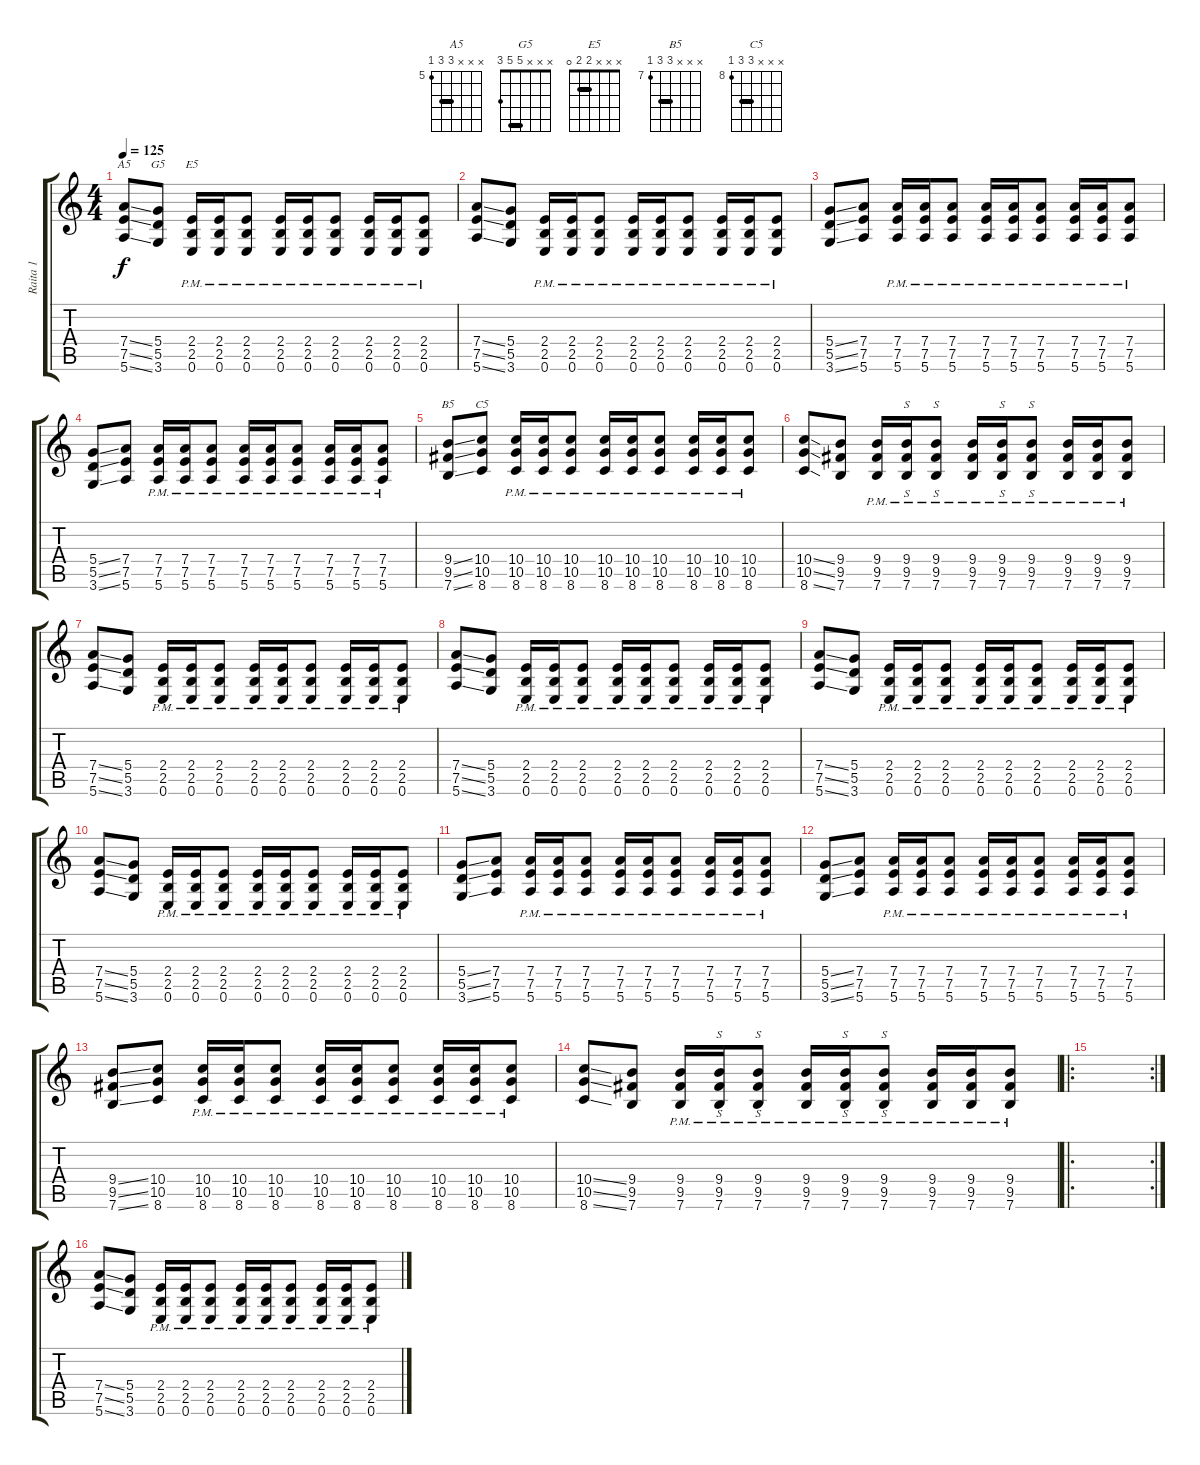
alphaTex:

\track ("Raita 1" "Raita 1") {instrument distortionguitar}
\staff {score tabs}
\tuning (E4 B3 G3 D3 A2 E2) {hide}
\chord ("A5" x x x 7 7 5) {firstfret 5 barre 7}
\chord ("G5" x x x 5 5 3) {barre 5}
\chord ("E5" x x x 2 2 0) {barre 2}
\chord ("B5" x x x 9 9 7) {firstfret 7 barre 9}
\chord ("C5" x x x 10 10 8) {firstfret 8 barre 10}
\ts (4 4)
\tempo 125
\clef g2
\ks c
(7.4{ss} 7.5{ss} 5.6{ss}).8{ch "A5" dy f} (5.4 5.5 3.6).8{ch "G5"} (2.4{pm} 2.5{pm} 0.6{pm}).16{ch "E5"} (2.4{pm} 2.5{pm} 0.6{pm}).16 (2.4{pm} 2.5{pm} 0.6{pm}).8 (2.4{pm} 2.5{pm} 0.6{pm}).16 (2.4{pm} 2.5{pm} 0.6{pm}).16 (2.4{pm} 2.5{pm} 0.6{pm}).8 (2.4{pm} 2.5{pm} 0.6{pm}).16 (2.4{pm} 2.5{pm} 0.6{pm}).16 (2.4{pm} 2.5{pm} 0.6{pm}).8 |
(7.4{ss} 7.5{ss} 5.6{ss}).8 (5.4 5.5 3.6).8 (2.4{pm} 2.5{pm} 0.6{pm}).16 (2.4{pm} 2.5{pm} 0.6{pm}).16 (2.4{pm} 2.5{pm} 0.6{pm}).8 (2.4{pm} 2.5{pm} 0.6{pm}).16 (2.4{pm} 2.5{pm} 0.6{pm}).16 (2.4{pm} 2.5{pm} 0.6{pm}).8 (2.4{pm} 2.5{pm} 0.6{pm}).16 (2.4{pm} 2.5{pm} 0.6{pm}).16 (2.4{pm} 2.5{pm} 0.6{pm}).8 |
(5.4{ss} 5.5{ss} 3.6{ss}).8 (7.4 7.5 5.6).8 (7.4{pm} 7.5{pm} 5.6{pm}).16 (7.4{pm} 7.5{pm} 5.6{pm}).16 (7.4{pm} 7.5{pm} 5.6{pm}).8 (7.4{pm} 7.5{pm} 5.6{pm}).16 (7.4{pm} 7.5{pm} 5.6{pm}).16 (7.4{pm} 7.5{pm} 5.6{pm}).8 (7.4{pm} 7.5{pm} 5.6{pm}).16 (7.4{pm} 7.5{pm} 5.6{pm}).16 (7.4{pm} 7.5{pm} 5.6{pm}).8 |
(5.4{ss} 5.5{ss} 3.6{ss}).8 (7.4 7.5 5.6).8 (7.4{pm} 7.5{pm} 5.6{pm}).16 (7.4{pm} 7.5{pm} 5.6{pm}).16 (7.4{pm} 7.5{pm} 5.6{pm}).8 (7.4{pm} 7.5{pm} 5.6{pm}).16 (7.4{pm} 7.5{pm} 5.6{pm}).16 (7.4{pm} 7.5{pm} 5.6{pm}).8 (7.4{pm} 7.5{pm} 5.6{pm}).16 (7.4{pm} 7.5{pm} 5.6{pm}).16 (7.4{pm} 7.5{pm} 5.6{pm}).8 |
(9.4{ss} 9.5{ss} 7.6{ss}).8{ch "B5"} (10.4 10.5 8.6).8{ch "C5"} (10.4{pm} 10.5{pm} 8.6{pm}).16 (10.4{pm} 10.5{pm} 8.6{pm}).16 (10.4{pm} 10.5{pm} 8.6{pm}).8 (10.4{pm} 10.5{pm} 8.6{pm}).16 (10.4{pm} 10.5{pm} 8.6{pm}).16 (10.4{pm} 10.5{pm} 8.6{pm}).8 (10.4{pm} 10.5{pm} 8.6{pm}).16 (10.4{pm} 10.5{pm} 8.6{pm}).16 (10.4{pm} 10.5{pm} 8.6{pm}).8 |
(10.4{ss} 10.5{ss} 8.6{ss}).8 (9.4 9.5 7.6).8 (9.4{pm} 9.5{pm} 7.6{pm}).16 (9.4{pm} 9.5{pm} 7.6{pm}).16{s} (9.4{pm} 9.5{pm} 7.6{pm}).8{s} (9.4{pm} 9.5{pm} 7.6{pm}).16 (9.4{pm} 9.5{pm} 7.6{pm}).16{s} (9.4{pm} 9.5{pm} 7.6{pm}).8{s} (9.4{pm} 9.5{pm} 7.6{pm}).16 (9.4{pm} 9.5{pm} 7.6{pm}).16 (9.4{pm} 9.5{pm} 7.6{pm}).8 |
(7.4{ss} 7.5{ss} 5.6{ss}).8 (5.4 5.5 3.6).8 (2.4{pm} 2.5{pm} 0.6{pm}).16 (2.4{pm} 2.5{pm} 0.6{pm}).16 (2.4{pm} 2.5{pm} 0.6{pm}).8 (2.4{pm} 2.5{pm} 0.6{pm}).16 (2.4{pm} 2.5{pm} 0.6{pm}).16 (2.4{pm} 2.5{pm} 0.6{pm}).8 (2.4{pm} 2.5{pm} 0.6{pm}).16 (2.4{pm} 2.5{pm} 0.6{pm}).16 (2.4{pm} 2.5{pm} 0.6{pm}).8 |
(7.4{ss} 7.5{ss} 5.6{ss}).8 (5.4 5.5 3.6).8 (2.4{pm} 2.5{pm} 0.6{pm}).16 (2.4{pm} 2.5{pm} 0.6{pm}).16 (2.4{pm} 2.5{pm} 0.6{pm}).8 (2.4{pm} 2.5{pm} 0.6{pm}).16 (2.4{pm} 2.5{pm} 0.6{pm}).16 (2.4{pm} 2.5{pm} 0.6{pm}).8 (2.4{pm} 2.5{pm} 0.6{pm}).16 (2.4{pm} 2.5{pm} 0.6{pm}).16 (2.4{pm} 2.5{pm} 0.6{pm}).8 |
(7.4{ss} 7.5{ss} 5.6{ss}).8 (5.4 5.5 3.6).8 (2.4{pm} 2.5{pm} 0.6{pm}).16 (2.4{pm} 2.5{pm} 0.6{pm}).16 (2.4{pm} 2.5{pm} 0.6{pm}).8 (2.4{pm} 2.5{pm} 0.6{pm}).16 (2.4{pm} 2.5{pm} 0.6{pm}).16 (2.4{pm} 2.5{pm} 0.6{pm}).8 (2.4{pm} 2.5{pm} 0.6{pm}).16 (2.4{pm} 2.5{pm} 0.6{pm}).16 (2.4{pm} 2.5{pm} 0.6{pm}).8 |
(7.4{ss} 7.5{ss} 5.6{ss}).8 (5.4 5.5 3.6).8 (2.4{pm} 2.5{pm} 0.6{pm}).16 (2.4{pm} 2.5{pm} 0.6{pm}).16 (2.4{pm} 2.5{pm} 0.6{pm}).8 (2.4{pm} 2.5{pm} 0.6{pm}).16 (2.4{pm} 2.5{pm} 0.6{pm}).16 (2.4{pm} 2.5{pm} 0.6{pm}).8 (2.4{pm} 2.5{pm} 0.6{pm}).16 (2.4{pm} 2.5{pm} 0.6{pm}).16 (2.4{pm} 2.5{pm} 0.6{pm}).8 |
(5.4{ss} 5.5{ss} 3.6{ss}).8 (7.4 7.5 5.6).8 (7.4{pm} 7.5{pm} 5.6{pm}).16 (7.4{pm} 7.5{pm} 5.6{pm}).16 (7.4{pm} 7.5{pm} 5.6{pm}).8 (7.4{pm} 7.5{pm} 5.6{pm}).16 (7.4{pm} 7.5{pm} 5.6{pm}).16 (7.4{pm} 7.5{pm} 5.6{pm}).8 (7.4{pm} 7.5{pm} 5.6{pm}).16 (7.4{pm} 7.5{pm} 5.6{pm}).16 (7.4{pm} 7.5{pm} 5.6{pm}).8 |
(5.4{ss} 5.5{ss} 3.6{ss}).8 (7.4 7.5 5.6).8 (7.4{pm} 7.5{pm} 5.6{pm}).16 (7.4{pm} 7.5{pm} 5.6{pm}).16 (7.4{pm} 7.5{pm} 5.6{pm}).8 (7.4{pm} 7.5{pm} 5.6{pm}).16 (7.4{pm} 7.5{pm} 5.6{pm}).16 (7.4{pm} 7.5{pm} 5.6{pm}).8 (7.4{pm} 7.5{pm} 5.6{pm}).16 (7.4{pm} 7.5{pm} 5.6{pm}).16 (7.4{pm} 7.5{pm} 5.6{pm}).8 |
(9.4{ss} 9.5{ss} 7.6{ss}).8 (10.4 10.5 8.6).8 (10.4{pm} 10.5{pm} 8.6{pm}).16 (10.4{pm} 10.5{pm} 8.6{pm}).16 (10.4{pm} 10.5{pm} 8.6{pm}).8 (10.4{pm} 10.5{pm} 8.6{pm}).16 (10.4{pm} 10.5{pm} 8.6{pm}).16 (10.4{pm} 10.5{pm} 8.6{pm}).8 (10.4{pm} 10.5{pm} 8.6{pm}).16 (10.4{pm} 10.5{pm} 8.6{pm}).16 (10.4{pm} 10.5{pm} 8.6{pm}).8 |
(10.4{ss} 10.5{ss} 8.6{ss}).8 (9.4 9.5 7.6).8 (9.4{pm} 9.5{pm} 7.6{pm}).16 (9.4{pm} 9.5{pm} 7.6{pm}).16{s} (9.4{pm} 9.5{pm} 7.6{pm}).8{s} (9.4{pm} 9.5{pm} 7.6{pm}).16 (9.4{pm} 9.5{pm} 7.6{pm}).16{s} (9.4{pm} 9.5{pm} 7.6{pm}).8{s} (9.4{pm} 9.5{pm} 7.6{pm}).16 (9.4{pm} 9.5{pm} 7.6{pm}).16 (9.4{pm} 9.5{pm} 7.6{pm}).8 |
\ro
\rc 2
|
(7.4{ss} 7.5{ss} 5.6{ss}).8 (5.4 5.5 3.6).8 (2.4{pm} 2.5{pm} 0.6{pm}).16 (2.4{pm} 2.5{pm} 0.6{pm}).16 (2.4{pm} 2.5{pm} 0.6{pm}).8 (2.4{pm} 2.5{pm} 0.6{pm}).16 (2.4{pm} 2.5{pm} 0.6{pm}).16 (2.4{pm} 2.5{pm} 0.6{pm}).8 (2.4{pm} 2.5{pm} 0.6{pm}).16 (2.4{pm} 2.5{pm} 0.6{pm}).16 (2.4{pm} 2.5{pm} 0.6{pm}).8
